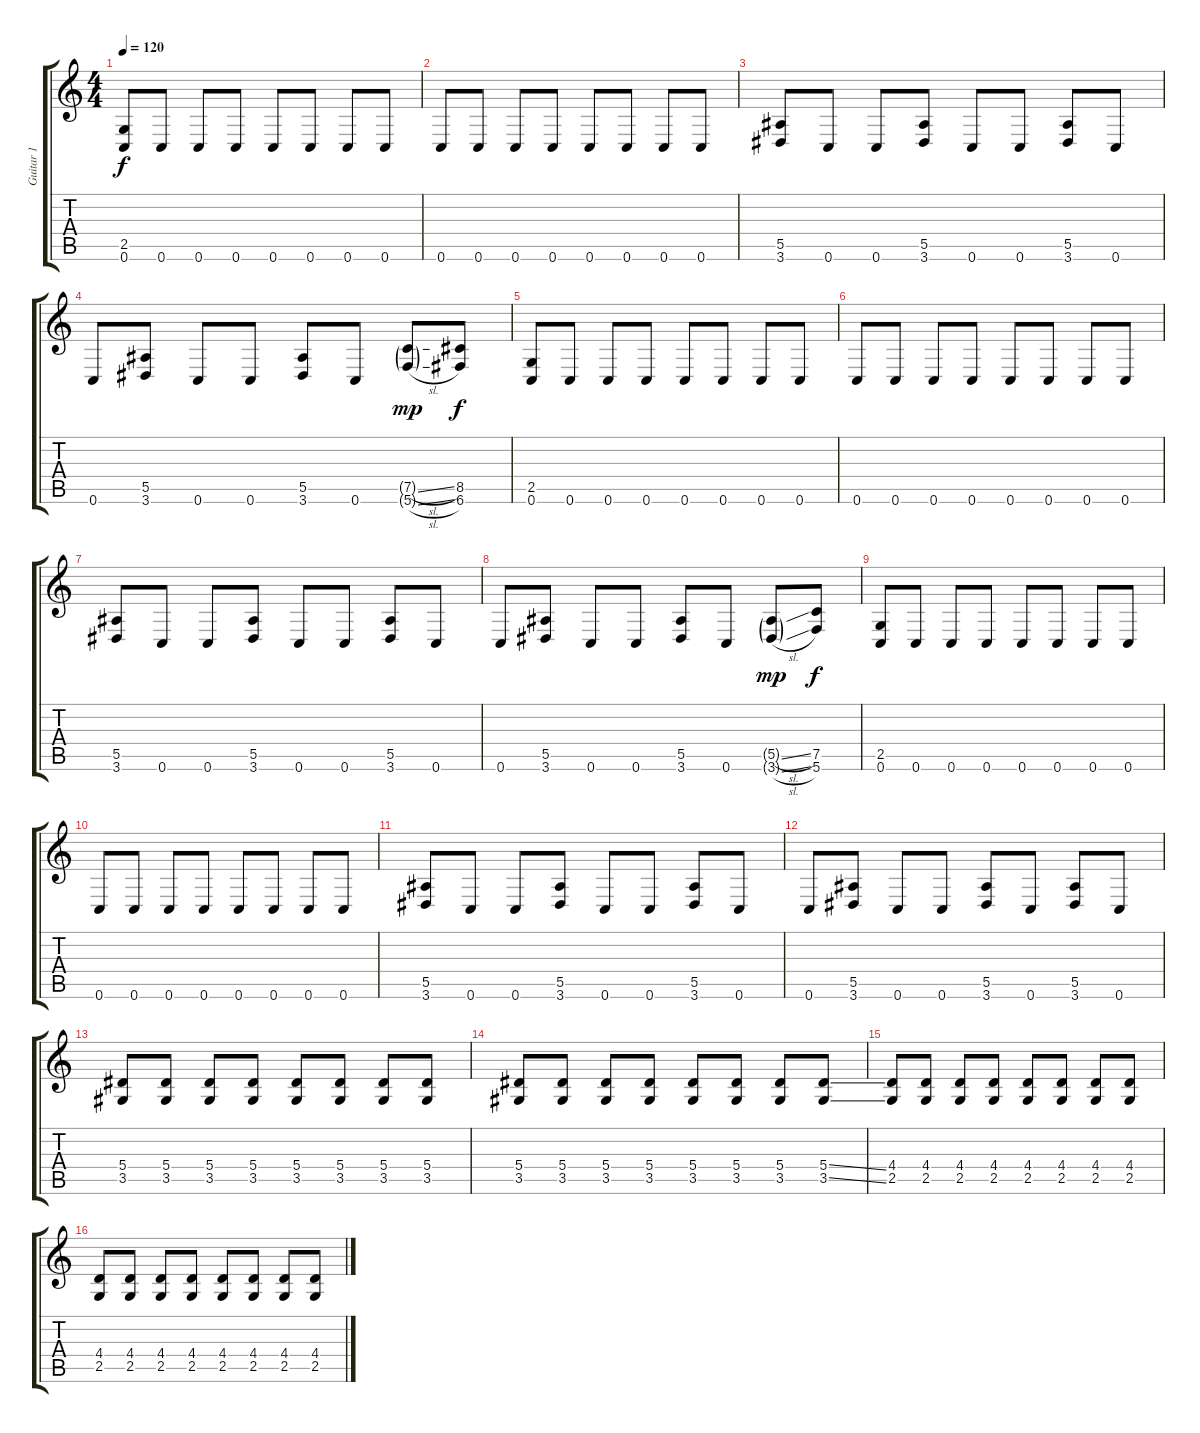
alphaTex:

\track ("Guitar 1" "Guitar 1") {instrument distortionguitar}
\staff {score tabs}
\tuning (C4 G3 Eb3 Bb2 F2 C2) {hide}
\ts (4 4)
\tempo 120
\clef g2
\ks c
(2.5 0.6).8{dy f} 0.6.8 0.6.8 0.6.8 0.6.8 0.6.8 0.6.8 0.6.8 |
0.6.8 0.6.8 0.6.8 0.6.8 0.6.8 0.6.8 0.6.8 0.6.8 |
(5.5 3.6).8 0.6.8 0.6.8 (5.5 3.6).8 0.6.8 0.6.8 (5.5 3.6).8 0.6.8 |
0.6.8 (5.5 3.6).8 0.6.8 0.6.8 (5.5 3.6).8 0.6.8 (7.5{sl g} 5.6{sl g}).8{dy mp} (8.5 6.6).8{dy f} |
(2.5 0.6).8 0.6.8 0.6.8 0.6.8 0.6.8 0.6.8 0.6.8 0.6.8 |
0.6.8 0.6.8 0.6.8 0.6.8 0.6.8 0.6.8 0.6.8 0.6.8 |
(5.5 3.6).8 0.6.8 0.6.8 (5.5 3.6).8 0.6.8 0.6.8 (5.5 3.6).8 0.6.8 |
0.6.8 (5.5 3.6).8 0.6.8 0.6.8 (5.5 3.6).8 0.6.8 (5.5{sl g} 3.6{sl g}).8{dy mp} (7.5 5.6).8{dy f} |
(2.5 0.6).8 0.6.8 0.6.8 0.6.8 0.6.8 0.6.8 0.6.8 0.6.8 |
0.6.8 0.6.8 0.6.8 0.6.8 0.6.8 0.6.8 0.6.8 0.6.8 |
(5.5 3.6).8 0.6.8 0.6.8 (5.5 3.6).8 0.6.8 0.6.8 (5.5 3.6).8 0.6.8 |
0.6.8 (5.5 3.6).8 0.6.8 0.6.8 (5.5 3.6).8 0.6.8 (5.5 3.6).8 0.6.8 |
(5.4 3.5).8 (5.4 3.5).8 (5.4 3.5).8 (5.4 3.5).8 (5.4 3.5).8 (5.4 3.5).8 (5.4 3.5).8 (5.4 3.5).8 |
(5.4 3.5).8 (5.4 3.5).8 (5.4 3.5).8 (5.4 3.5).8 (5.4 3.5).8 (5.4 3.5).8 (5.4 3.5).8 (5.4{ss} 3.5{ss}).8 |
(4.4 2.5).8 (4.4 2.5).8 (4.4 2.5).8 (4.4 2.5).8 (4.4 2.5).8 (4.4 2.5).8 (4.4 2.5).8 (4.4 2.5).8 |
(4.4 2.5).8 (4.4 2.5).8 (4.4 2.5).8 (4.4 2.5).8 (4.4 2.5).8 (4.4 2.5).8 (4.4 2.5).8 (4.4{ss} 2.5{ss}).8
